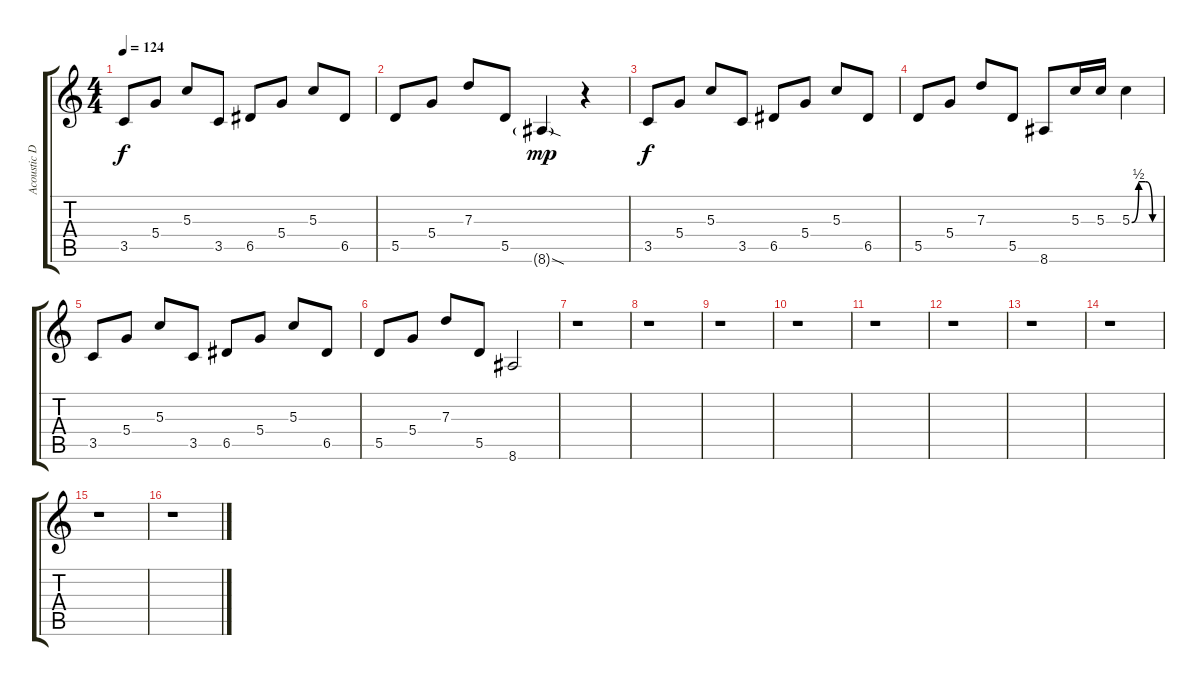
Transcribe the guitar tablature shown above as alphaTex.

\track ("Acoustic D" "Acoustic D") {instrument acousticguitarsteel}
\staff {score tabs}
\tuning (E4 B3 G3 D3 A2 D2) {hide}
\ts (4 4)
\tempo 124
\clef g2
\ks c
3.5.8{dy f} 5.4.8 5.3.8 3.5.8 6.5.8 5.4.8 5.3.8 6.5.8 |
5.5.8 5.4.8 7.3.8 5.5.8 8.6{sod g}.4{dy mp} r.4 |
3.5.8{dy f} 5.4.8 5.3.8 3.5.8 6.5.8 5.4.8 5.3.8 6.5.8 |
5.5.8 5.4.8 7.3.8 5.5.8 8.6.8 5.3.16 5.3.16 5.3{be (custom 0 0 15 2 30 2 45 0 60 0)}.4 |
3.5.8 5.4.8 5.3.8 3.5.8 6.5.8 5.4.8 5.3.8 6.5.8 |
5.5.8 5.4.8 7.3.8 5.5.8 8.6.2 |
r.1 |
r.1 |
r.1 |
r.1 |
r.1 |
r.1 |
r.1 |
r.1 |
r.1 |
r.1
